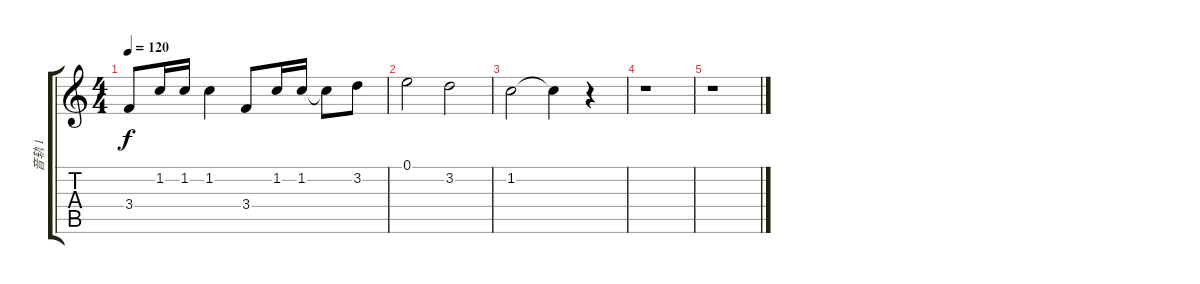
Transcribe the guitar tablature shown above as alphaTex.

\track ("音轨 1" "音轨 1") {instrument acousticguitarnylon}
\staff {score tabs}
\tuning (E4 B3 G3 D3 A2 E2) {hide}
\ts (4 4)
\tempo 120
\clef g2
\ks c
3.4.8{dy f} 1.2.16 1.2.16 1.2.4 3.4.8 1.2.16 1.2.16 1.2{t}.8 3.2.8 |
0.1.2 3.2.2 |
1.2.2 1.2{t}.4 r.4 |
r.1 |
r.1
